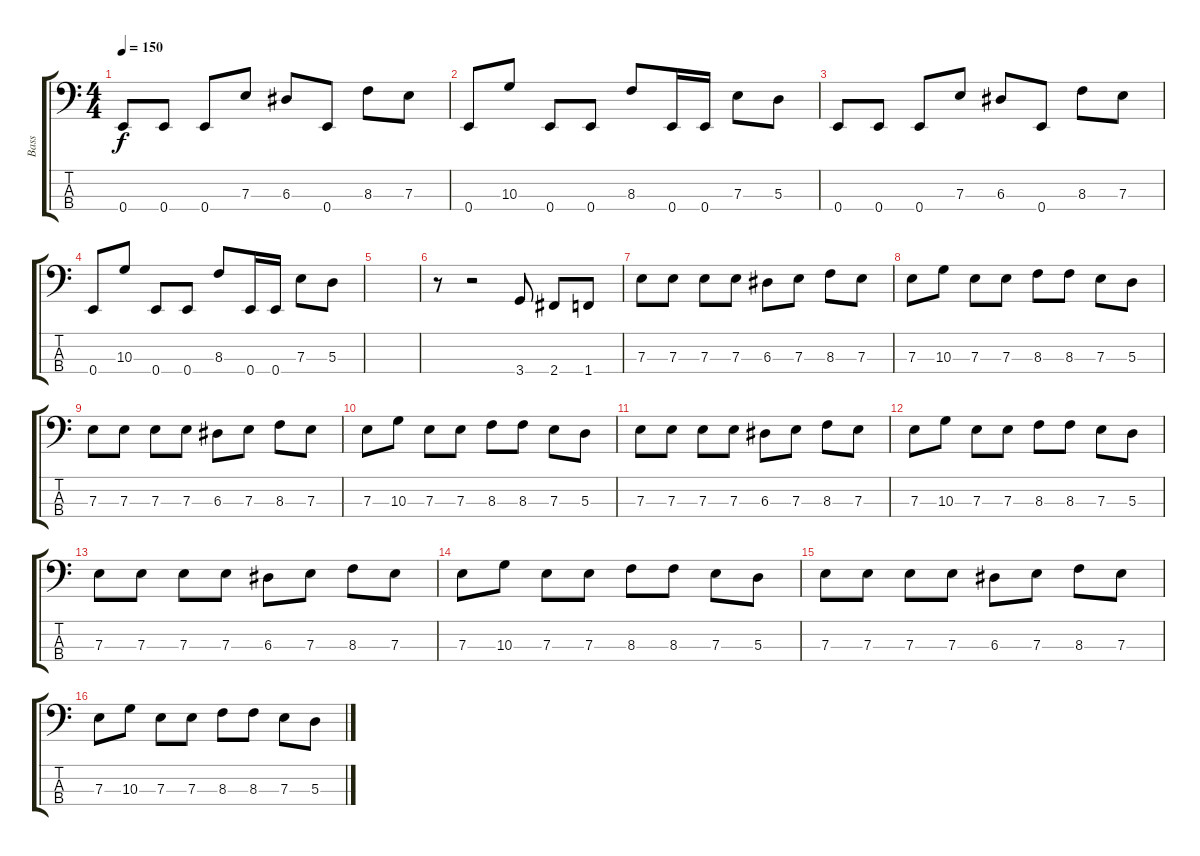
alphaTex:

\track ("Bass" "Bass") {instrument electricbassfinger}
\staff {score tabs}
\tuning (G2 D2 A1 E1) {hide}
\ts (4 4)
\tempo 150
\clef f4
\ks c
0.4.8{dy f} 0.4.8 0.4.8 7.3.8 6.3.8 0.4.8 8.3.8 7.3.8 |
0.4.8 10.3.8 0.4.8 0.4.8 8.3.8 0.4.16 0.4.16 7.3.8 5.3.8 |
0.4.8 0.4.8 0.4.8 7.3.8 6.3.8 0.4.8 8.3.8 7.3.8 |
0.4.8 10.3.8 0.4.8 0.4.8 8.3.8 0.4.16 0.4.16 7.3.8 5.3.8 |
|
r.8 r.2 3.4.8 2.4.8 1.4.8 |
7.3.8 7.3.8 7.3.8 7.3.8 6.3.8 7.3.8 8.3.8 7.3.8 |
7.3.8 10.3.8 7.3.8 7.3.8 8.3.8 8.3.8 7.3.8 5.3.8 |
7.3.8 7.3.8 7.3.8 7.3.8 6.3.8 7.3.8 8.3.8 7.3.8 |
7.3.8 10.3.8 7.3.8 7.3.8 8.3.8 8.3.8 7.3.8 5.3.8 |
7.3.8 7.3.8 7.3.8 7.3.8 6.3.8 7.3.8 8.3.8 7.3.8 |
7.3.8 10.3.8 7.3.8 7.3.8 8.3.8 8.3.8 7.3.8 5.3.8 |
7.3.8 7.3.8 7.3.8 7.3.8 6.3.8 7.3.8 8.3.8 7.3.8 |
7.3.8 10.3.8 7.3.8 7.3.8 8.3.8 8.3.8 7.3.8 5.3.8 |
7.3.8 7.3.8 7.3.8 7.3.8 6.3.8 7.3.8 8.3.8 7.3.8 |
7.3.8 10.3.8 7.3.8 7.3.8 8.3.8 8.3.8 7.3.8 5.3.8
